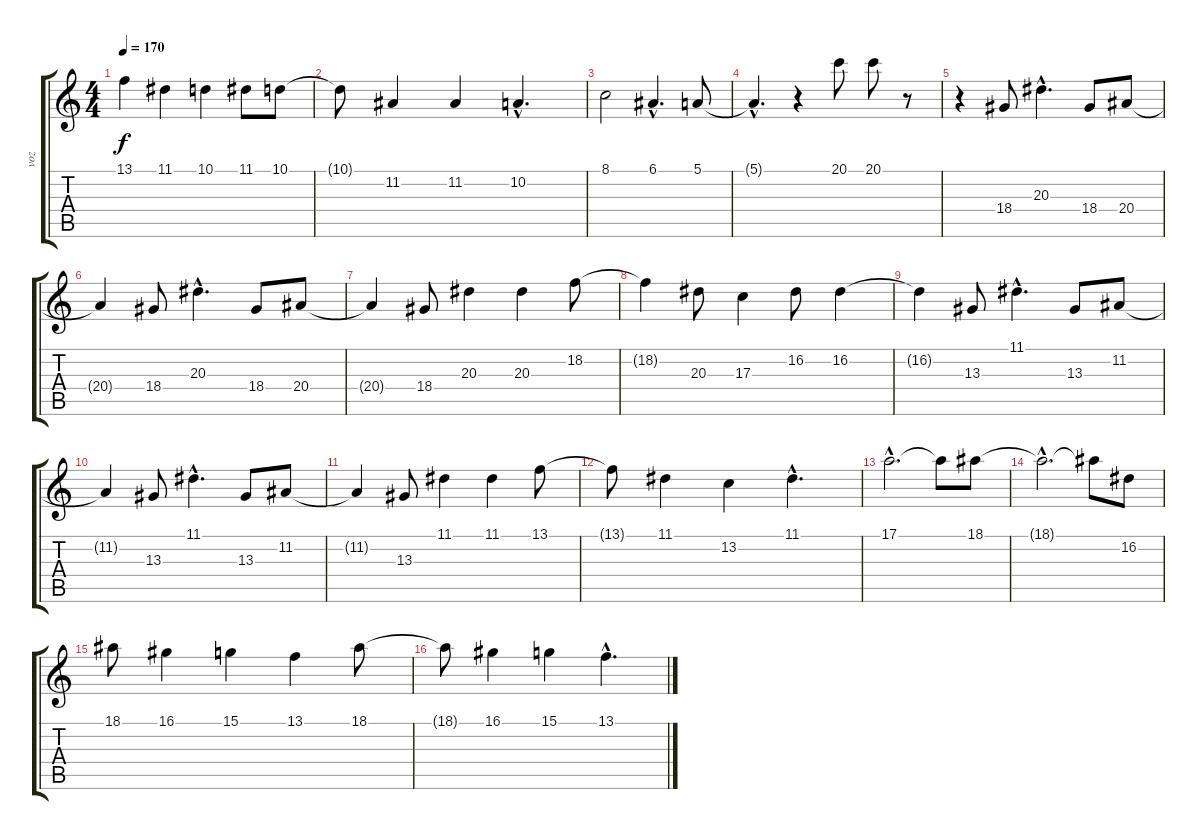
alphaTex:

\track ("voz" "voz") {instrument trumpet}
\staff {score tabs}
\tuning (E4 B3 G3 D3 A2 E2) {hide}
\ts (4 4)
\tempo 170
\clef g2
\ks c
13.1{t}.4{dy f} 11.1.4 10.1.4 11.1.8 10.1.8 |
10.1{t}.8 11.2.4 11.2.4 10.2{hac}.4{d} |
8.1.2 6.1{hac}.4{d} 5.1.8 |
5.1{hac t}.4{d} r.4 20.1.8 20.1.8 r.8 |
r.4 18.4.8 20.3{hac}.4{d} 18.4.8 20.4.8 |
20.4{t}.4 18.4.8 20.3{hac}.4{d} 18.4.8 20.4.8 |
20.4{t}.4 18.4.8 20.3.4 20.3.4 18.2.8 |
18.2{t}.4 20.3.8 17.3.4 16.2.8 16.2.4 |
16.2{t}.4 13.3.8 11.1{hac}.4{d} 13.3.8 11.2.8 |
11.2{t}.4 13.3.8 11.1{hac}.4{d} 13.3.8 11.2.8 |
11.2{t}.4 13.3.8 11.1.4 11.1.4 13.1.8 |
13.1{t}.8 11.1.4 13.2.4 11.1{hac}.4{d} |
17.1{hac}.2{d} 17.1{t}.8 18.1.8 |
18.1{hac t}.2{d} 18.1{t}.8 16.2.8 |
18.1.8 16.1.4 15.1.4 13.1.4 18.1.8 |
18.1{t}.8 16.1.4 15.1.4 13.1{hac}.4{d}
